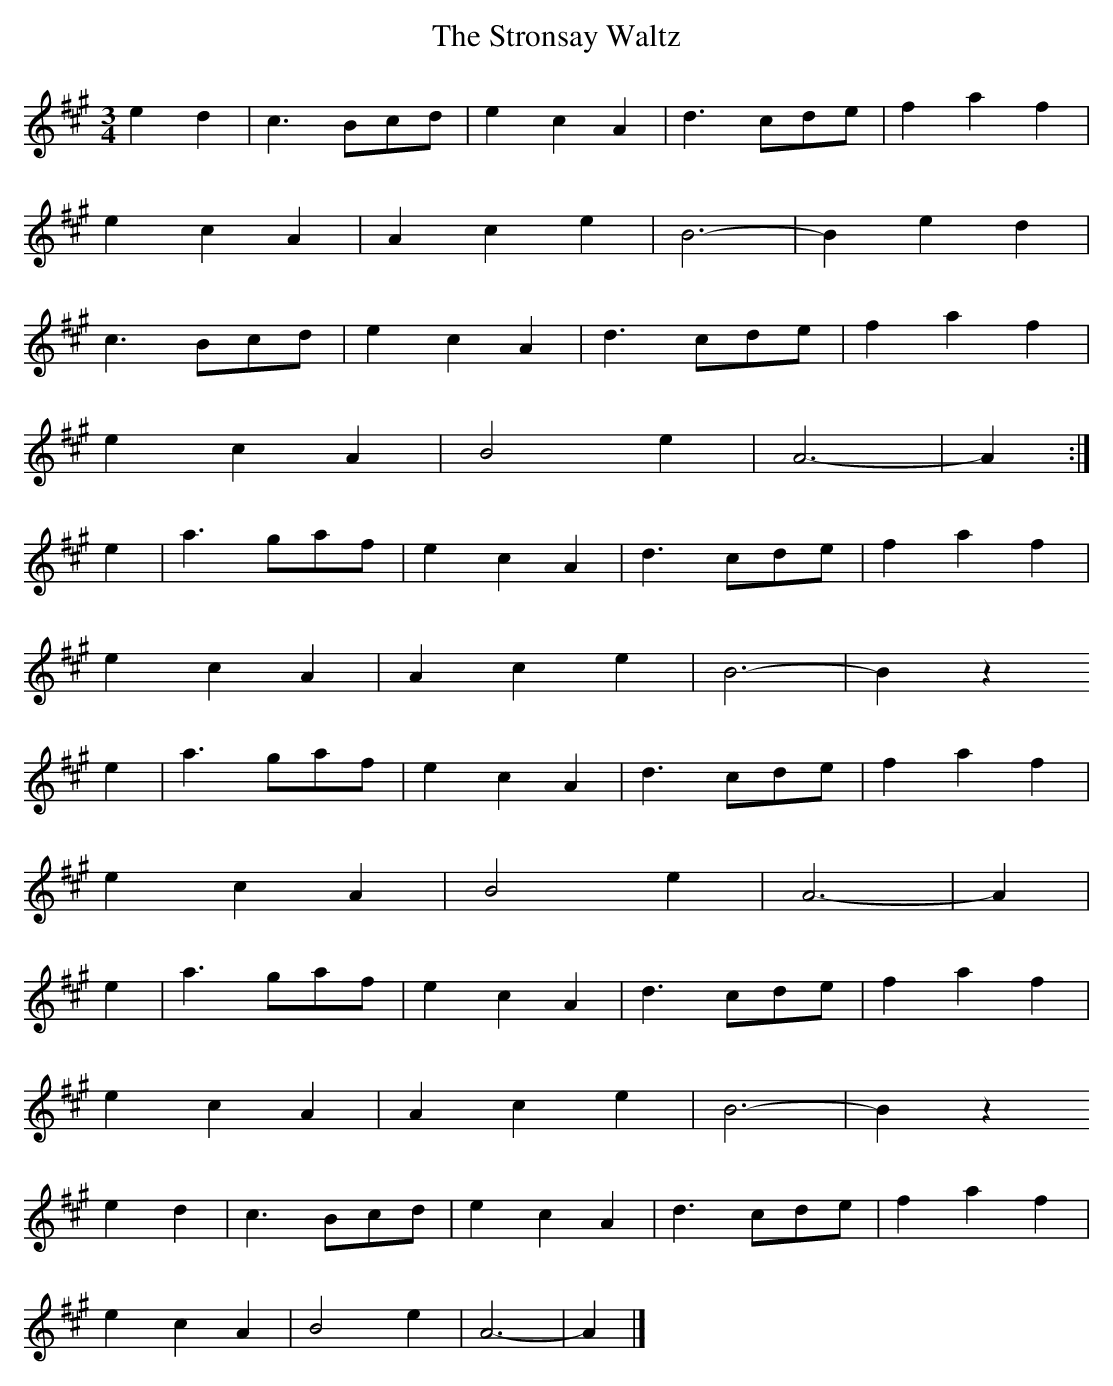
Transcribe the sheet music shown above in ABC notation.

X:1
T:Stronsay Waltz, The
L:1/8
M:3/4
K:A
e2 d2 | c3   Bcd | e2 c2 A2 | d3 cde | f2 a2 f2 |
        e2 c2 A2 | A2 c2 e2 | B6-    | B2 e2 d2 |
        c3   Bcd | e2 c2 A2 | d3 cde | f2 a2 f2 |
        e2 c2 A2 | B4    e2 | A6-    | A2      :|
e2    | a3   gaf | e2 c2 A2 | d3 cde | f2 a2 f2 |
        e2 c2 A2 | A2 c2 e2 | B6-    | B2 z2
e2    | a3   gaf | e2 c2 A2 | d3 cde | f2 a2 f2 |
        e2 c2 A2 | B4    e2 | A6-    | A2       |
e2    | a3   gaf | e2 c2 A2 | d3 cde | f2 a2 f2 |
        e2 c2 A2 | A2 c2 e2 | B6-    | B2 z2
e2 d2 | c3   Bcd | e2 c2 A2 | d3 cde | f2 a2 f2 |
        e2 c2 A2 | B4    e2 | A6-    | A2      |]
